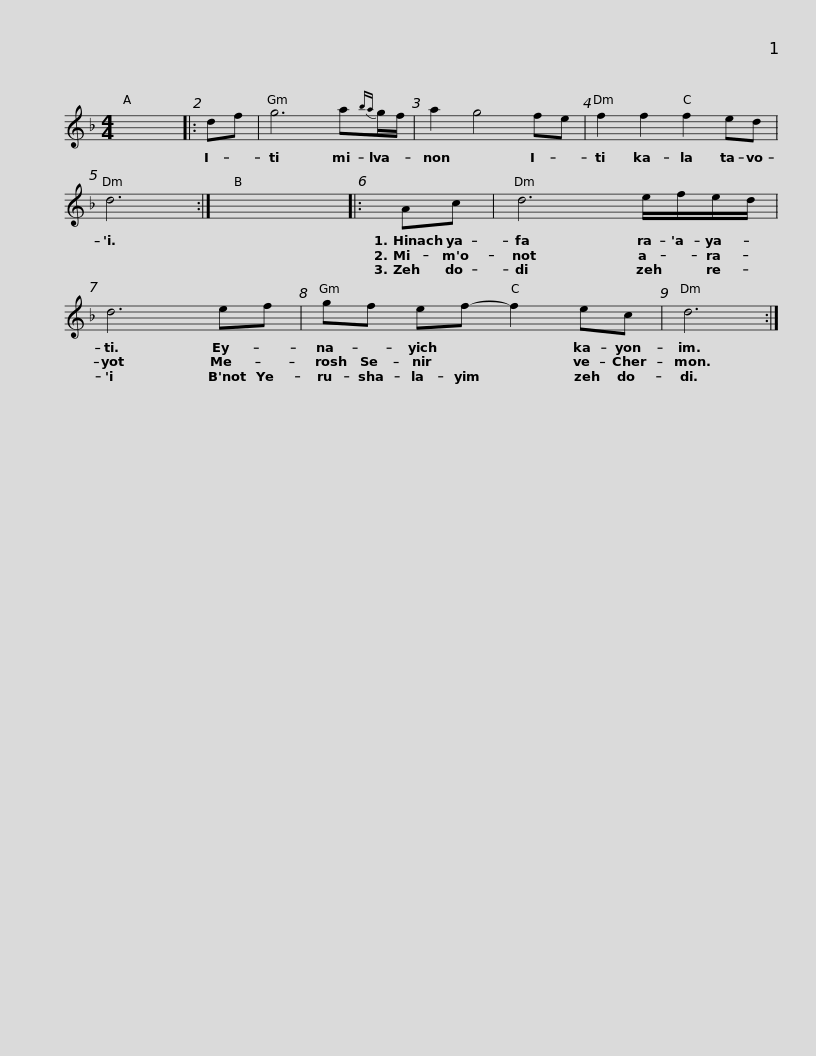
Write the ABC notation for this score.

X:1
L:1/8
M:4/4
I:linebreak $
K:Dmin
V:1 treble
V:1
 x8 |: df | g6 a{ba}g/f/ | a2 g4 fe | f2 f2 f2 ed | %5
 d6 :| x8 |: Ac | d6 e/f/e/d/ |$ d6 ef | %10
 gf ef- f2 ec | d6 :| %12
